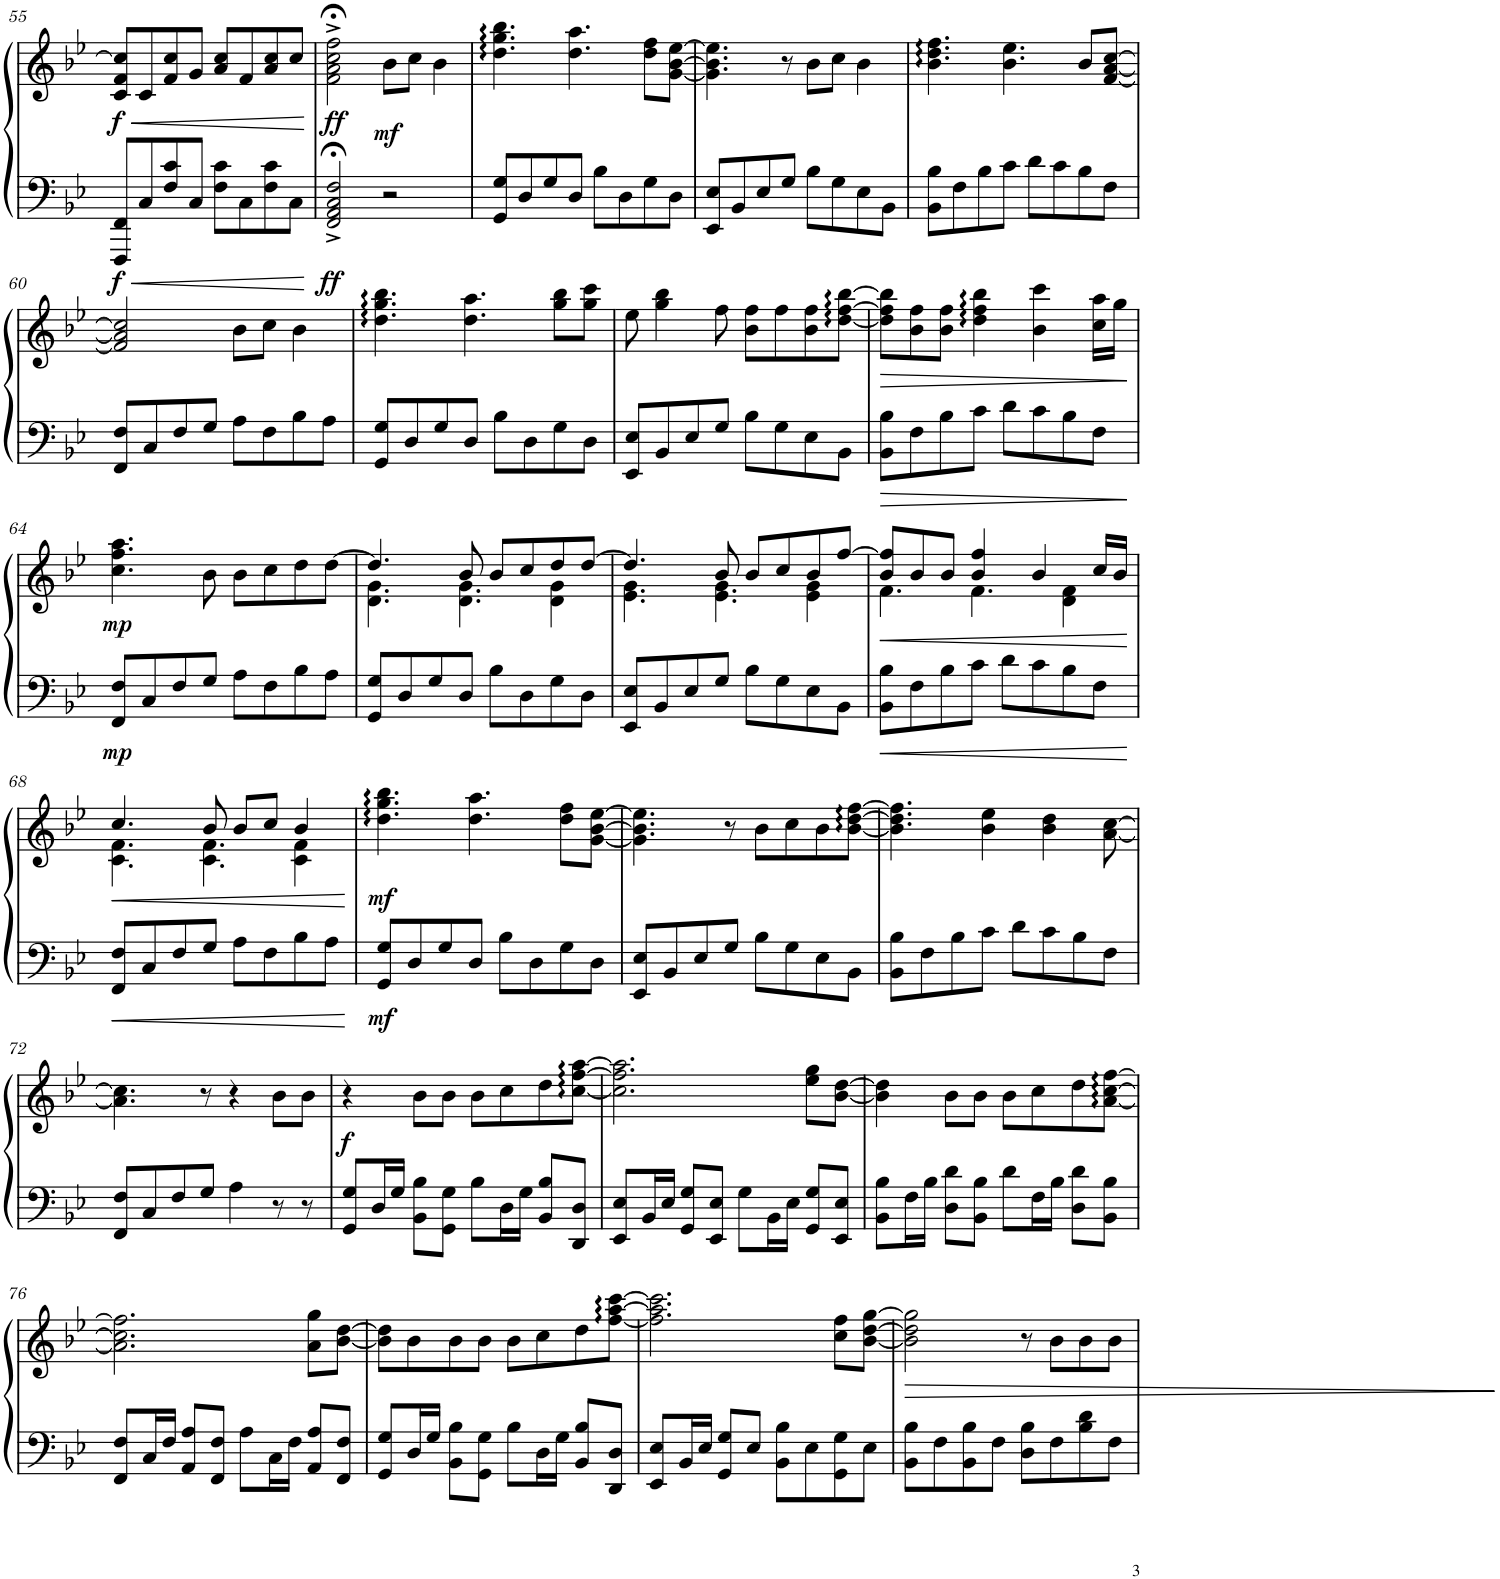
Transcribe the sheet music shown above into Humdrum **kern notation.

**kern	**kern	**dynam
*part1	*part1	*part1
*staff2	*staff1	*staff1/2
*I"Piano	*	*
*I'Pno.	*	*
!!LO:PB:g=z
*clefF4	*clefG2	*
*k[b-e-]	*k[b-e-]	*
*M4/4	*M4/4	*
=55	=55	=55
!	!	!LO:HP:b
!	!	!LO:DY:n=1:b=2
!	!	!LO:DY:n=2:b
8FFF/ 8FF/L	8c/ 8f/ 8cc/]L	< f f
8C/	8c/	.
8F/ 8c/	8f/ 8cc/	.
8C/J	8g/J	.
8F\ 8c\L	8a/ 8cc/L	.
8C\	8f/	.
8F\ 8c\	8a/ 8cc/	.
8C\J	8cc/J	.
.	.	[
=56	=56	=56
!	!	!LO:DY:b=2
!	!	!LO:DY:n=1:b
2FF/;<^ 2AA/;<^ 2C/;<^ 2F/;<^	2f\;<^ 2a\;<^ 2cc\;<^ 2ff\;<^	ff ff
!	!	!LO:DY:n=2:b
2r	8b-\L	mf
.	8cc\J	.
.	4b-\	.
=57	=57	=57
8GG/ 8G/L	4.dd\:: 4.gg\:: 4.bb-\::	.
8D/	.	.
8G/	.	.
8D/J	4.dd\ 4.aa\	.
8B-\L	.	.
8D\	.	.
8G\	8dd\ 8ff\L	.
8D\J	[8g\ [8b-\ [8ee-\J	.
=58	=58	=58
8EE-/ 8E-/L	4.g\] 4.b-\] 4.ee-\]	.
8BB-/	.	.
8E-/	.	.
8G/J	8r	.
8B-\L	8b-\L	.
8G\	8cc\J	.
8E-\	4b-\	.
8BB-\J	.	.
=59	=59	=59
8BB-\ 8B-\L	4.b-\:: 4.dd\:: 4.ff\::	.
8F\	.	.
8B-\	.	.
8c\J	4.b-\ 4.ee-\	.
8d\L	.	.
8c\	.	.
8B-\	8b-/L	.
8F\J	[8f/ [8a/ [8cc/J	.
!!LO:LB:g=z
=60	=60	=60
8FF/ 8F/L	2f/] 2a/] 2cc/]	.
8C/	.	.
8F/	.	.
8G/J	.	.
8A\L	8b-\L	.
8F\	8cc\J	.
8B-\	4b-\	.
8A\J	.	.
=61	=61	=61
8GG/ 8G/L	4.dd\:: 4.gg\:: 4.bb-\::	.
8D/	.	.
8G/	.	.
8D/J	4.dd\ 4.aa\	.
8B-\L	.	.
8D\	.	.
8G\	8gg\ 8bb-\L	.
8D\J	8gg\ 8ccc\J	.
=62	=62	=62
8EE-/ 8E-/L	8ee-\	.
8BB-/	4gg\ 4bb-\	.
8E-/	.	.
8G/J	8ff\	.
8B-\L	8b-\ 8ff\L	.
8G\	8ff\	.
8E-\	8b-\ 8ff\	.
8BB-\J	[8dd\:: [8ff\:: [8bb-\::J	.
=63	=63	=63
!	!	!LO:HP:b
8BB-\ 8B-\L	8dd\] 8ff\] 8bb-\]L	>
8F\	8b-\ 8ff\	.
8B-\	8b-\ 8ff\J	.
8c\J	4dd\:: 4ff\:: 4bb-\::	.
8d\L	.	.
8c\	4b-\ 4ccc\	.
8B-\	.	.
8F\J	16cc\ 16aa\LL	.
.	16gg\JJ	.
.	.	]
!!LO:LB:g=z
=64	=64	=64
!	!	!LO:DY:b=2
!	!	!LO:DY:n=1:b
8FF/ 8F/L	4.cc\ 4.ff\ 4.aa\	mp mp
8C/	.	.
8F/	.	.
8G/J	8b-\	.
8A\L	8b-\L	.
8F\	8cc\	.
8B-\	8dd\	.
8A\J	[8dd\J	.
=65	=65	=65
*	*^	*
8GG/ 8G/L	4.dd/]	4.d\ 4.g\	.
8D/	.	.	.
8G/	.	.	.
8D/J	8b-/	4.d\ 4.g\	.
8B-\L	8b-/L	.	.
8D\	8cc/	.	.
8G\	8dd/	4d\ 4g\	.
8D\J	[8dd/J	.	.
=66	=66	=66	=66
8EE-/ 8E-/L	4.dd/]	4.e-\ 4.g\	.
8BB-/	.	.	.
8E-/	.	.	.
8G/J	8b-/	4.e-\ 4.g\	.
8B-\L	8b-/L	.	.
8G\	8cc/	.	.
8E-\	8b-/	4e-\ 4g\	.
8BB-\J	[8ff/J	.	.
=67	=67	=67	=67
!	!	!	!LO:HP:b
8BB-\ 8B-\L	8b-/ 8ff/]L	4.f\	<
8F\	8b-/	.	.
8B-\	8b-/J	.	.
8c\J	4b-/ 4ff/	4.f\	.
8d\L	.	.	.
8c\	4b-/	.	.
8B-\	.	4d\ 4f\	.
8F\J	16cc/LL	.	.
.	16b-/JJ	.	.
*	*v	*v	*
.	.	[
!!LO:LB:g=z
=68	=68	=68
!	!	!LO:HP:b
*	*^	*
8FF/ 8F/L	4.cc/	4.c\ 4.f\	<
8C/	.	.	.
8F/	.	.	.
8G/J	8b-/	4.c\ 4.f\	.
8A\L	8b-/L	.	.
8F\	8cc/J	.	.
8B-\	4b-/	4c\ 4f\	.
8A\J	.	.	.
*	*v	*v	*
.	.	[
=69	=69	=69
!	!	!LO:DY:b=2
!	!	!LO:DY:n=1:b
8GG/ 8G/L	4.dd\:: 4.gg\:: 4.bb-\::	mf mf
8D/	.	.
8G/	.	.
8D/J	4.dd\ 4.aa\	.
8B-\L	.	.
8D\	.	.
8G\	8dd\ 8ff\L	.
8D\J	[8g\ [8b-\ [8ee-\J	.
=70	=70	=70
8EE-/ 8E-/L	4.g\] 4.b-\] 4.ee-\]	.
8BB-/	.	.
8E-/	.	.
8G/J	8r	.
8B-\L	8b-\L	.
8G\	8cc\	.
8E-\	8b-\	.
8BB-\J	[8b-\:: [8dd\:: [8ff\::J	.
=71	=71	=71
8BB-\ 8B-\L	4.b-\] 4.dd\] 4.ff\]	.
8F\	.	.
8B-\	.	.
8c\J	4b-\ 4ee-\	.
8d\L	.	.
8c\	4b-\ 4dd\	.
8B-\	.	.
8F\J	[8a\ [8cc\	.
!!LO:LB:g=z
=72	=72	=72
8FF/ 8F/L	4.a\] 4.cc\]	.
8C/	.	.
8F/	.	.
8G/J	8r	.
4A\	4r	.
8r	8b-\L	.
8r	8b-\J	.
=73	=73	=73
!	!	!LO:DY:b
8GG/ 8G/L	4r	f
16D/L	.	.
16G/JJ	.	.
8BB-\ 8B-\L	8b-\L	.
8GG\ 8G\J	8b-\J	.
8B-\L	8b-\L	.
16D\L	8cc\	.
16G\JJ	.	.
8BB-/ 8B-/L	8dd\	.
8DD/ 8D/J	[8cc\:: [8ff\:: [8aa\::J	.
=74	=74	=74
8EE-/ 8E-/L	2.cc\] 2.ff\] 2.aa\]	.
16BB-/L	.	.
16E-/JJ	.	.
8GG/ 8G/L	.	.
8EE-/ 8E-/J	.	.
8G\L	.	.
16BB-\L	.	.
16E-\JJ	.	.
8GG/ 8G/L	8ee-\ 8gg\L	.
8EE-/ 8E-/J	[8b-\ [8dd\J	.
=75	=75	=75
8BB-\ 8B-\L	4b-\] 4dd\]	.
16F\L	.	.
16B-\JJ	.	.
8D\ 8d\L	8b-\L	.
8BB-\ 8B-\J	8b-\J	.
8d\L	8b-\L	.
16F\L	8cc\	.
16B-\JJ	.	.
8D\ 8d\L	8dd\	.
8BB-\ 8B-\J	[8a\:: [8cc\:: [8ff\::J	.
!!LO:LB:g=z
=76	=76	=76
8FF/ 8F/L	2.a\] 2.cc\] 2.ff\]	.
16C/L	.	.
16F/JJ	.	.
8AA/ 8A/L	.	.
8FF/ 8F/J	.	.
8A\L	.	.
16C\L	.	.
16F\JJ	.	.
8AA/ 8A/L	8a\ 8gg\L	.
8FF/ 8F/J	[8b-\ [8dd\J	.
=77	=77	=77
8GG/ 8G/L	8b-\] 8dd\]L	.
16D/L	8b-\	.
16G/JJ	.	.
8BB-\ 8B-\L	8b-\	.
8GG\ 8G\J	8b-\J	.
8B-\L	8b-\L	.
16D\L	8cc\	.
16G\JJ	.	.
8BB-/ 8B-/L	8dd\	.
8DD/ 8D/J	[8ff\:: [8aa\:: [8ccc\::J	.
=78	=78	=78
8EE-/ 8E-/L	2.ff\] 2.aa\] 2.ccc\]	.
16BB-/L	.	.
16E-/JJ	.	.
8GG/ 8G/L	.	.
8E-/J	.	.
8BB-\ 8B-\L	.	.
8E-\	.	.
8GG\ 8G\	8cc\ 8ff\L	.
8E-\J	[8b-\ [8dd\ [8gg\J	.
=79	=79	=79
!	!	!LO:HP:b
8BB-\ 8B-\L	2b-\] 2dd\] 2gg\]	>
8F\	.	.
8BB-\ 8B-\	.	.
8F\J	.	.
8D\ 8B-\L	8r	.
8F\	8b-\L	.
8B-\ 8d\	8b-\	.
8F\J	8b-\J	.
.	.	]
=	=	=
*-	*-	*-
